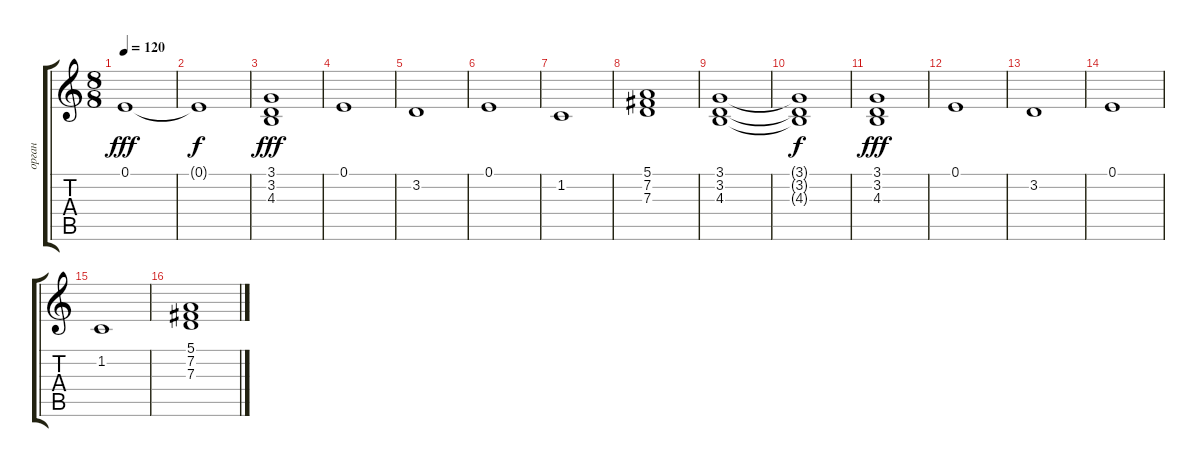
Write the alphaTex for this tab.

\track ("орган" "орган") {instrument rockorgan}
\staff {score tabs}
\tuning (E4 B3 G3 D3 A2 E2) {hide}
\ts (8 8)
\tempo 120
\clef g2
\ks c
0.1.1{dy fff} |
0.1{t}.1{dy f} |
(3.1 3.2 4.3).1{dy fff} |
0.1.1 |
3.2.1 |
0.1.1 |
1.2.1 |
(5.1 7.2 7.3).1 |
(3.1 3.2 4.3).1 |
(3.1{t} 3.2{t} 4.3{t}).1{dy f} |
(3.1 3.2 4.3).1{dy fff} |
0.1.1 |
3.2.1 |
0.1.1 |
1.2.1 |
(5.1 7.2 7.3).1
